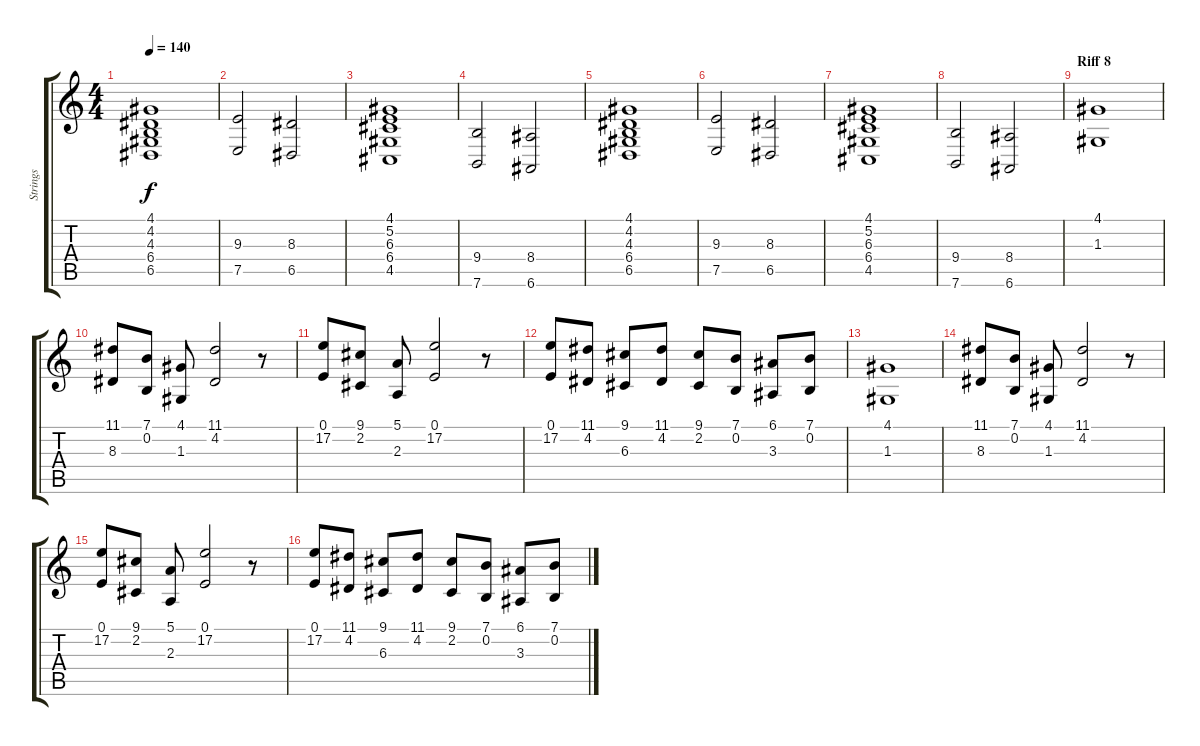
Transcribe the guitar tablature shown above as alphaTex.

\track ("Strings" "Strings") {instrument stringensemble1}
\staff {score tabs}
\tuning (E4 B3 G3 D3 A2 E2) {hide}
\ts (4 4)
\tempo 140
\clef g2
\ks c
(4.1 4.2 4.3 6.4 6.5).1{dy f} |
(9.3 7.5).2 (8.3 6.5).2 |
(4.1 5.2 6.3 6.4 4.5).1 |
(9.4 7.6).2 (8.4 6.6).2 |
(4.1 4.2 4.3 6.4 6.5).1 |
(9.3 7.5).2 (8.3 6.5).2 |
(4.1 5.2 6.3 6.4 4.5).1 |
(9.4 7.6).2 (8.4 6.6).2 |
\section ("" "Riff 8")
(4.1 1.3).1 |
(11.1 8.3).8 (7.1 0.2).8 (4.1 1.3).8 (11.1 4.2).2 r.8 |
(0.1 17.2).8 (9.1 2.2).8 (5.1 2.3).8 (0.1 17.2).2 r.8 |
(0.1 17.2).8 (11.1 4.2).8 (9.1 6.3).8 (11.1 4.2).8 (9.1 2.2).8 (7.1 0.2).8 (6.1 3.3).8 (7.1 0.2).8 |
(4.1 1.3).1 |
(11.1 8.3).8 (7.1 0.2).8 (4.1 1.3).8 (11.1 4.2).2 r.8 |
(0.1 17.2).8 (9.1 2.2).8 (5.1 2.3).8 (0.1 17.2).2 r.8 |
(0.1 17.2).8 (11.1 4.2).8 (9.1 6.3).8 (11.1 4.2).8 (9.1 2.2).8 (7.1 0.2).8 (6.1 3.3).8 (7.1 0.2).8
